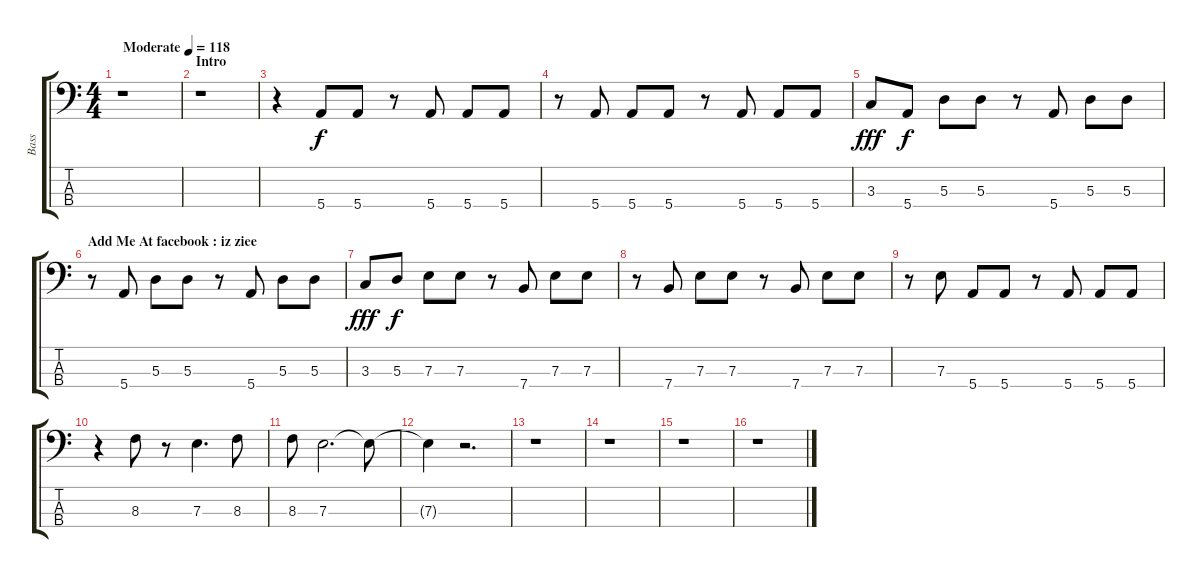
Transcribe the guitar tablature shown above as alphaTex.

\track ("Bass" "Bass") {instrument electricbassfinger}
\staff {score tabs}
\tuning (G2 D2 A1 E1) {hide}
\ts (4 4)
\tempo (118 "Moderate")
\clef f4
\ks c
r.1{dy f instrument electricbassfinger} |
\section ("" "Intro")
r.1 |
r.4 5.4.8 5.4.8 r.8 5.4.8 5.4.8 5.4.8 |
r.8 5.4.8 5.4.8 5.4.8 r.8 5.4.8 5.4.8 5.4.8 |
3.3.8{dy fff} 5.4.8{dy f} 5.3.8 5.3.8 r.8 5.4.8 5.3.8 5.3.8 |
\section ("" "Add Me At facebook : iz ziee")
r.8 5.4.8 5.3.8 5.3.8 r.8 5.4.8 5.3.8 5.3.8 |
3.3.8{dy fff} 5.3.8{dy f} 7.3.8 7.3.8 r.8 7.4.8 7.3.8 7.3.8 |
r.8 7.4.8 7.3.8 7.3.8 r.8 7.4.8 7.3.8 7.3.8 |
r.8 7.3.8 5.4.8 5.4.8 r.8 5.4.8 5.4.8 5.4.8 |
r.4 8.3.8 r.8 7.3.4{d} 8.3.8 |
8.3.8 7.3.2{d} 7.3{t}.8 |
7.3{t}.4 r.2{d} |
r.1 |
r.1 |
r.1 |
r.1
